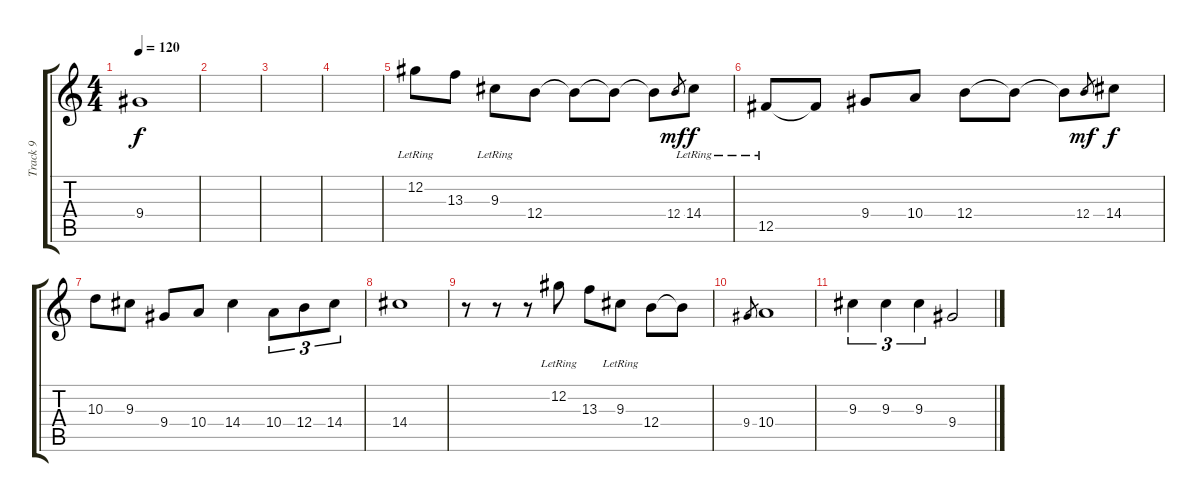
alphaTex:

\track ("Track 9" "Track 9") {instrument electricguitarjazz}
\staff {score tabs}
\tuning (Db4 Ab3 E3 B2 Gb2 Db2) {hide}
\ts (4 4)
\tempo 120
\clef g2
\ks c
9.4{t}.1{dy f} |
|
|
|
12.2{lr}.8 13.3.8 9.3{lr}.8 12.4.8 12.4{t}.8 12.4{t}.8 12.4{t}.8 12.4.8{gr dy mf} 14.4{lr}.8{dy f} |
12.5{lr}.8 12.5{t}.8 9.4.8 10.4.8 12.4.8 12.4{t}.8 12.4{t}.8 12.4.8{gr dy mf} 14.4.8{dy f} |
10.3.8 9.3.8 9.4.8 10.4.8 14.4.4 10.4.8{tu (3 2)} 12.4.8{tu (3 2)} 14.4.8{tu (3 2)} |
14.4.1 |
r.8 r.8 r.8 12.2{lr}.8 13.3.8 9.3{lr}.8 12.4.8 12.4{t}.8 |
9.4.8{gr} 10.4.1 |
9.3.4{tu (3 2)} 9.3.4{tu (3 2)} 9.3.4{tu (3 2)} 9.4.2
